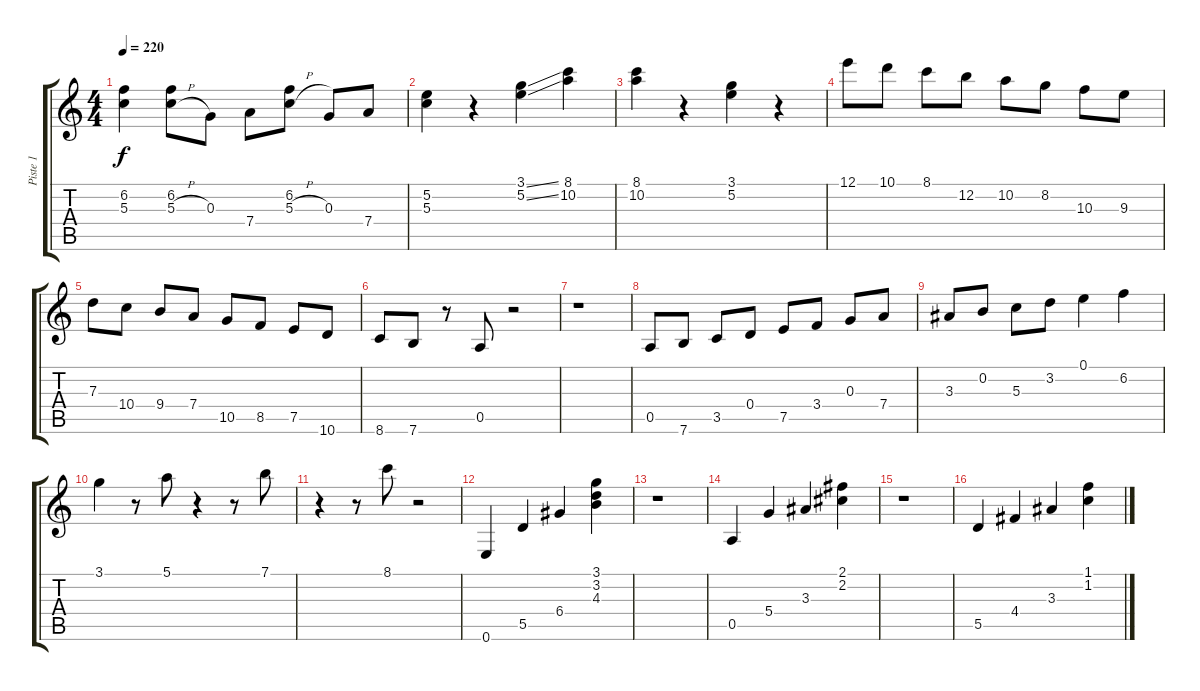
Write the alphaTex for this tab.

\track ("Piste 1" "Piste 1") {instrument acousticguitarnylon}
\staff {score tabs}
\tuning (E4 B3 G3 D3 A2 E2) {hide}
\ts (4 4)
\tempo 220
\clef g2
\ks c
(6.2 5.3).4{dy f} (6.2 5.3{h}).8 0.3.8 7.4.8 (6.2 5.3{h}).8 0.3.8 7.4.8 |
(5.2 5.3).4 r.4 (3.1{ss} 5.2{ss}).4 (8.1 10.2).4 |
(8.1 10.2).4 r.4 (3.1 5.2).4 r.4 |
12.1.8 10.1.8 8.1.8 12.2.8 10.2.8 8.2.8 10.3.8 9.3.8 |
7.3.8 10.4.8 9.4.8 7.4.8 10.5.8 8.5.8 7.5.8 10.6.8 |
8.6.8 7.6.8 r.8 0.5.8 r.2 |
r.1 |
0.5.8 7.6.8 3.5.8 0.4.8 7.5.8 3.4.8 0.3.8 7.4.8 |
3.3.8 0.2.8 5.3.8 3.2.8 0.1.4 6.2.4 |
3.1.4 r.8 5.1.8 r.4 r.8 7.1.8 |
r.4 r.8 8.1.8 r.2 |
0.6.4 5.5.4 6.4.4 (3.1 3.2 4.3).4 |
r.1 |
0.5.4 5.4.4 3.3.4 (2.1 2.2).4 |
r.1 |
5.5.4 4.4.4 3.3.4 (1.1 1.2).4
